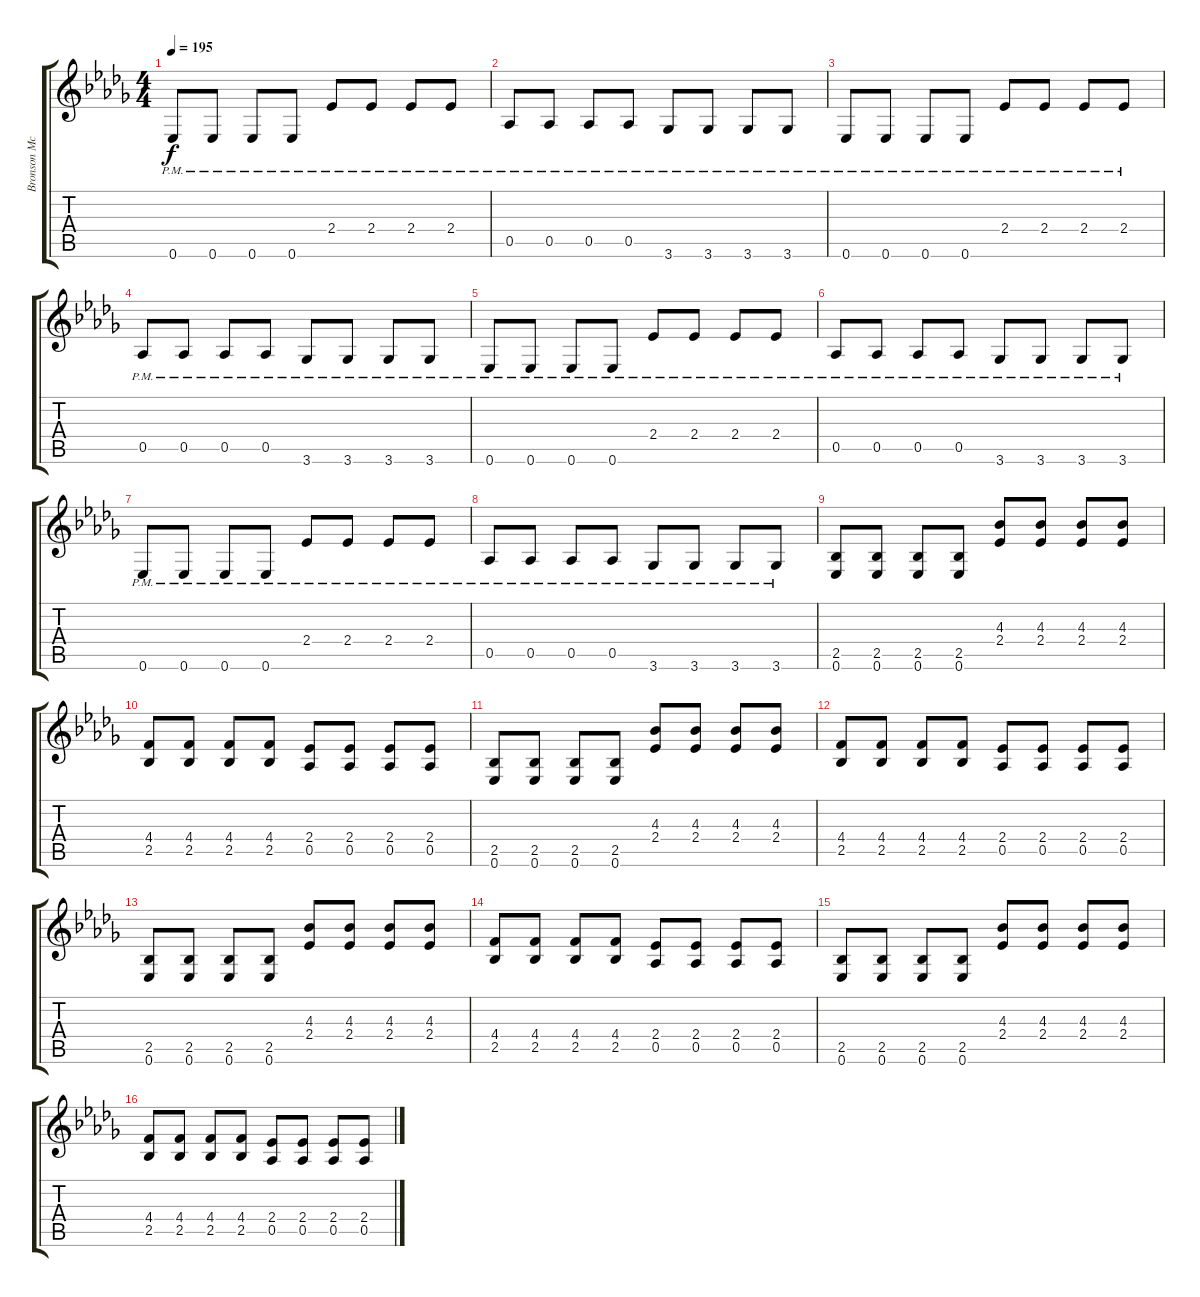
\track ("Bronson McDowall (Guitar)" "Bronson Mc") {instrument distortionguitar}
\staff {score tabs}
\tuning (Eb4 Bb3 Gb3 Db3 Ab2 Eb2) {hide}
\ts (4 4)
\tempo 195
\clef g2
\ks bbminor
0.6{pm}.8{dy f} 0.6{pm}.8 0.6{pm}.8 0.6{pm}.8 2.4{pm}.8 2.4{pm}.8 2.4{pm}.8 2.4{pm}.8 |
0.5{pm}.8 0.5{pm}.8 0.5{pm}.8 0.5{pm}.8 3.6{pm}.8 3.6{pm}.8 3.6{pm}.8 3.6{pm}.8 |
0.6{pm}.8 0.6{pm}.8 0.6{pm}.8 0.6{pm}.8 2.4{pm}.8 2.4{pm}.8 2.4{pm}.8 2.4{pm}.8 |
0.5{pm}.8 0.5{pm}.8 0.5{pm}.8 0.5{pm}.8 3.6{pm}.8 3.6{pm}.8 3.6{pm}.8 3.6{pm}.8 |
0.6{pm}.8 0.6{pm}.8 0.6{pm}.8 0.6{pm}.8 2.4{pm}.8 2.4{pm}.8 2.4{pm}.8 2.4{pm}.8 |
0.5{pm}.8 0.5{pm}.8 0.5{pm}.8 0.5{pm}.8 3.6{pm}.8 3.6{pm}.8 3.6{pm}.8 3.6{pm}.8 |
0.6{pm}.8 0.6{pm}.8 0.6{pm}.8 0.6{pm}.8 2.4{pm}.8 2.4{pm}.8 2.4{pm}.8 2.4{pm}.8 |
0.5{pm}.8 0.5{pm}.8 0.5{pm}.8 0.5{pm}.8 3.6{pm}.8 3.6{pm}.8 3.6{pm}.8 3.6{pm}.8 |
(2.5 0.6).8 (2.5 0.6).8 (2.5 0.6).8 (2.5 0.6).8 (4.3 2.4).8 (4.3 2.4).8 (4.3 2.4).8 (4.3 2.4).8 |
(4.4 2.5).8 (4.4 2.5).8 (4.4 2.5).8 (4.4 2.5).8 (2.4 0.5).8 (2.4 0.5).8 (2.4 0.5).8 (2.4 0.5).8 |
(2.5 0.6).8 (2.5 0.6).8 (2.5 0.6).8 (2.5 0.6).8 (4.3 2.4).8 (4.3 2.4).8 (4.3 2.4).8 (4.3 2.4).8 |
(4.4 2.5).8 (4.4 2.5).8 (4.4 2.5).8 (4.4 2.5).8 (2.4 0.5).8 (2.4 0.5).8 (2.4 0.5).8 (2.4 0.5).8 |
(2.5 0.6).8 (2.5 0.6).8 (2.5 0.6).8 (2.5 0.6).8 (4.3 2.4).8 (4.3 2.4).8 (4.3 2.4).8 (4.3 2.4).8 |
(4.4 2.5).8 (4.4 2.5).8 (4.4 2.5).8 (4.4 2.5).8 (2.4 0.5).8 (2.4 0.5).8 (2.4 0.5).8 (2.4 0.5).8 |
(2.5 0.6).8 (2.5 0.6).8 (2.5 0.6).8 (2.5 0.6).8 (4.3 2.4).8 (4.3 2.4).8 (4.3 2.4).8 (4.3 2.4).8 |
(4.4 2.5).8 (4.4 2.5).8 (4.4 2.5).8 (4.4 2.5).8 (2.4 0.5).8 (2.4 0.5).8 (2.4 0.5).8 (2.4 0.5).8
